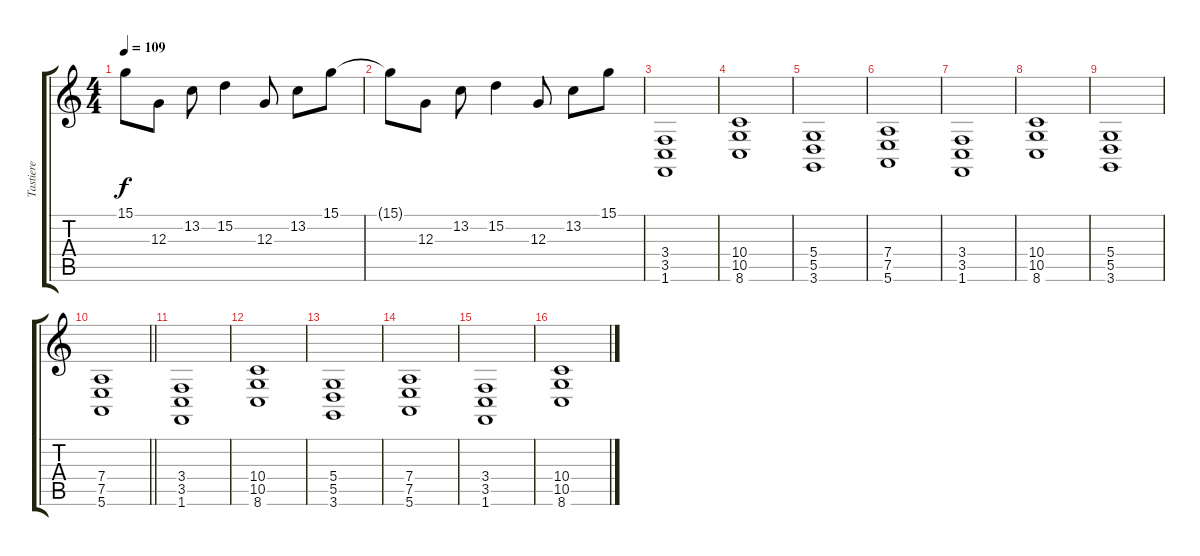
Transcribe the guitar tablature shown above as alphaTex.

\track ("Tastiere" "Tastiere") {instrument drawbarorgan}
\staff {score tabs}
\tuning (E4 B3 G3 D3 A2 E2) {hide}
\ts (4 4)
\tempo 109
\clef g2
\ks c
15.1{t}.8{dy f} 12.3.8 13.2.8 15.2.4 12.3.8 13.2.8 15.1.8 |
15.1{t}.8 12.3.8 13.2.8 15.2.4 12.3.8 13.2.8 15.1.8 |
(3.4 3.5 1.6).1{volume 7 instrument drawbarorgan} |
(10.4 10.5 8.6).1 |
(5.4 5.5 3.6).1 |
(7.4 7.5 5.6).1 |
(3.4 3.5 1.6).1{volume 5 instrument drawbarorgan} |
(10.4 10.5 8.6).1 |
(5.4 5.5 3.6).1 |
\barLineRight lightlight
(7.4 7.5 5.6).1 |
(3.4 3.5 1.6).1{volume 5 instrument drawbarorgan} |
(10.4 10.5 8.6).1 |
(5.4 5.5 3.6).1 |
(7.4 7.5 5.6).1 |
(3.4 3.5 1.6).1{volume 5 instrument drawbarorgan} |
(10.4 10.5 8.6).1
